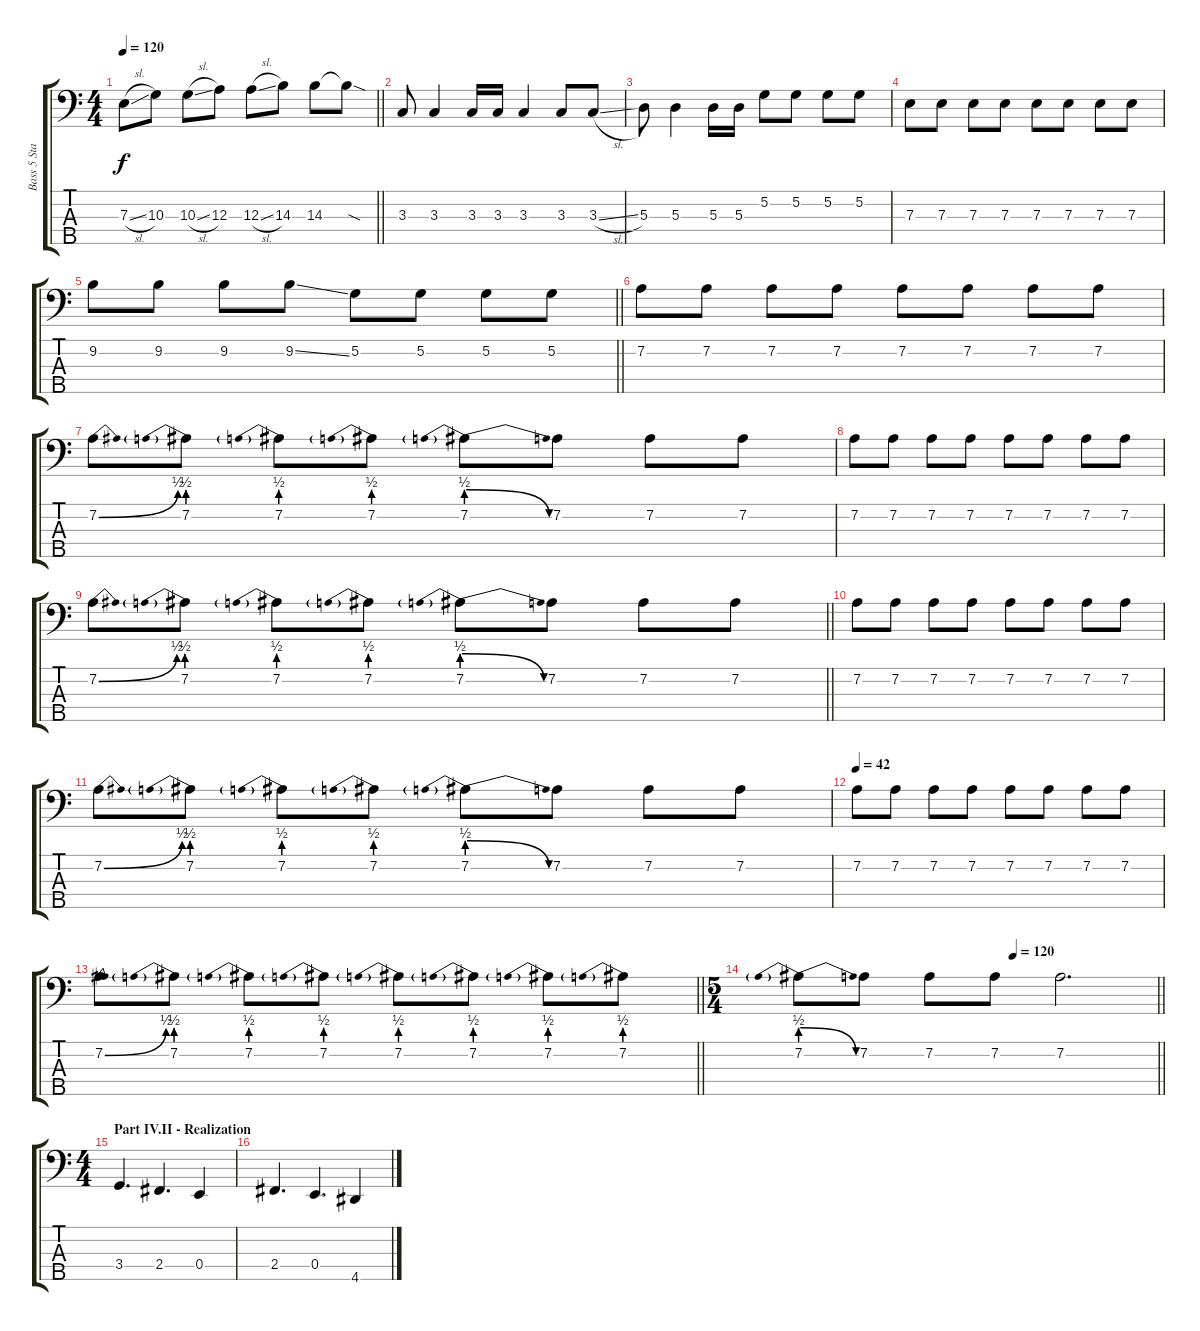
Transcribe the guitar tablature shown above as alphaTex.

\track ("Bass 5 Standard" "Bass 5 Sta") {instrument electricbassfinger}
\staff {score tabs}
\tuning (G2 D2 A1 E1 B0) {hide}
\ts (4 4)
\tempo 120
\clef f4
\barLineRight lightlight
\ks c
7.3{sl}.8{dy f} 10.3.8 10.3{sl}.8 12.3.8 12.3{sl}.8 14.3.8 14.3.8 14.3{sod t}.8 |
3.3.8 3.3.4 3.3.16 3.3.16 3.3.4 3.3.8 3.3{sl}.8 |
5.3.8 5.3.4 5.3.16 5.3.16 5.2.8 5.2.8 5.2.8 5.2.8 |
7.3.8 7.3.8 7.3.8 7.3.8 7.3.8 7.3.8 7.3.8 7.3.8 |
\barLineRight lightlight
9.2.8 9.2.8 9.2.8 9.2{ss}.8 5.2.8 5.2.8 5.2.8 5.2.8 |
\section ("" "")
7.2.8 7.2.8 7.2.8 7.2.8 7.2.8 7.2.8 7.2.8 7.2.8 |
7.2{be (bend 0 0 60 2)}.8 7.2{be (prebend 0 2 60 2)}.8 7.2{be (prebend 0 2 60 2)}.8 7.2{be (prebend 0 2 60 2)}.8 7.2{be (prebendrelease 0 2 60 0)}.8 7.2.8 7.2.8 7.2.8 |
7.2.8 7.2.8 7.2.8 7.2.8 7.2.8 7.2.8 7.2.8 7.2.8 |
\barLineRight lightlight
7.2{be (bend 0 0 60 2)}.8 7.2{be (prebend 0 2 60 2)}.8 7.2{be (prebend 0 2 60 2)}.8 7.2{be (prebend 0 2 60 2)}.8 7.2{be (prebendrelease 0 2 60 0)}.8 7.2.8 7.2.8 7.2.8 |
7.2.8 7.2.8 7.2.8 7.2.8 7.2.8 7.2.8 7.2.8 7.2.8 |
7.2{be (bend 0 0 60 2)}.8 7.2{be (prebend 0 2 60 2)}.8 7.2{be (prebend 0 2 60 2)}.8 7.2{be (prebend 0 2 60 2)}.8 7.2{be (prebendrelease 0 2 60 0)}.8 7.2.8 7.2.8 7.2.8 |
\tempo 42
7.2.8 7.2.8 7.2.8 7.2.8 7.2.8 7.2.8 7.2.8 7.2.8 |
\barLineRight lightlight
7.2{be (bend 0 0 60 2)}.8 7.2{be (prebend 0 2 60 2)}.8 7.2{be (prebend 0 2 60 2)}.8 7.2{be (prebend 0 2 60 2)}.8 7.2{be (prebend 0 2 60 2)}.8 7.2{be (prebend 0 2 60 2)}.8 7.2{be (prebend 0 2 60 2)}.8 7.2{be (prebend 0 2 60 2)}.8 |
\ts (5 4)
\tempo (120 0.6)
\barLineRight lightlight
7.2{be (prebendrelease 0 2 60 0)}.8 7.2.8 7.2.8 7.2.8 7.2.2{d} |
\ts (4 4)
\section ("" "Part IV.II - Realization")
3.4.4{d} 2.4.4{d} 0.4.4 |
2.4.4{d} 0.4.4{d} 4.5.4
